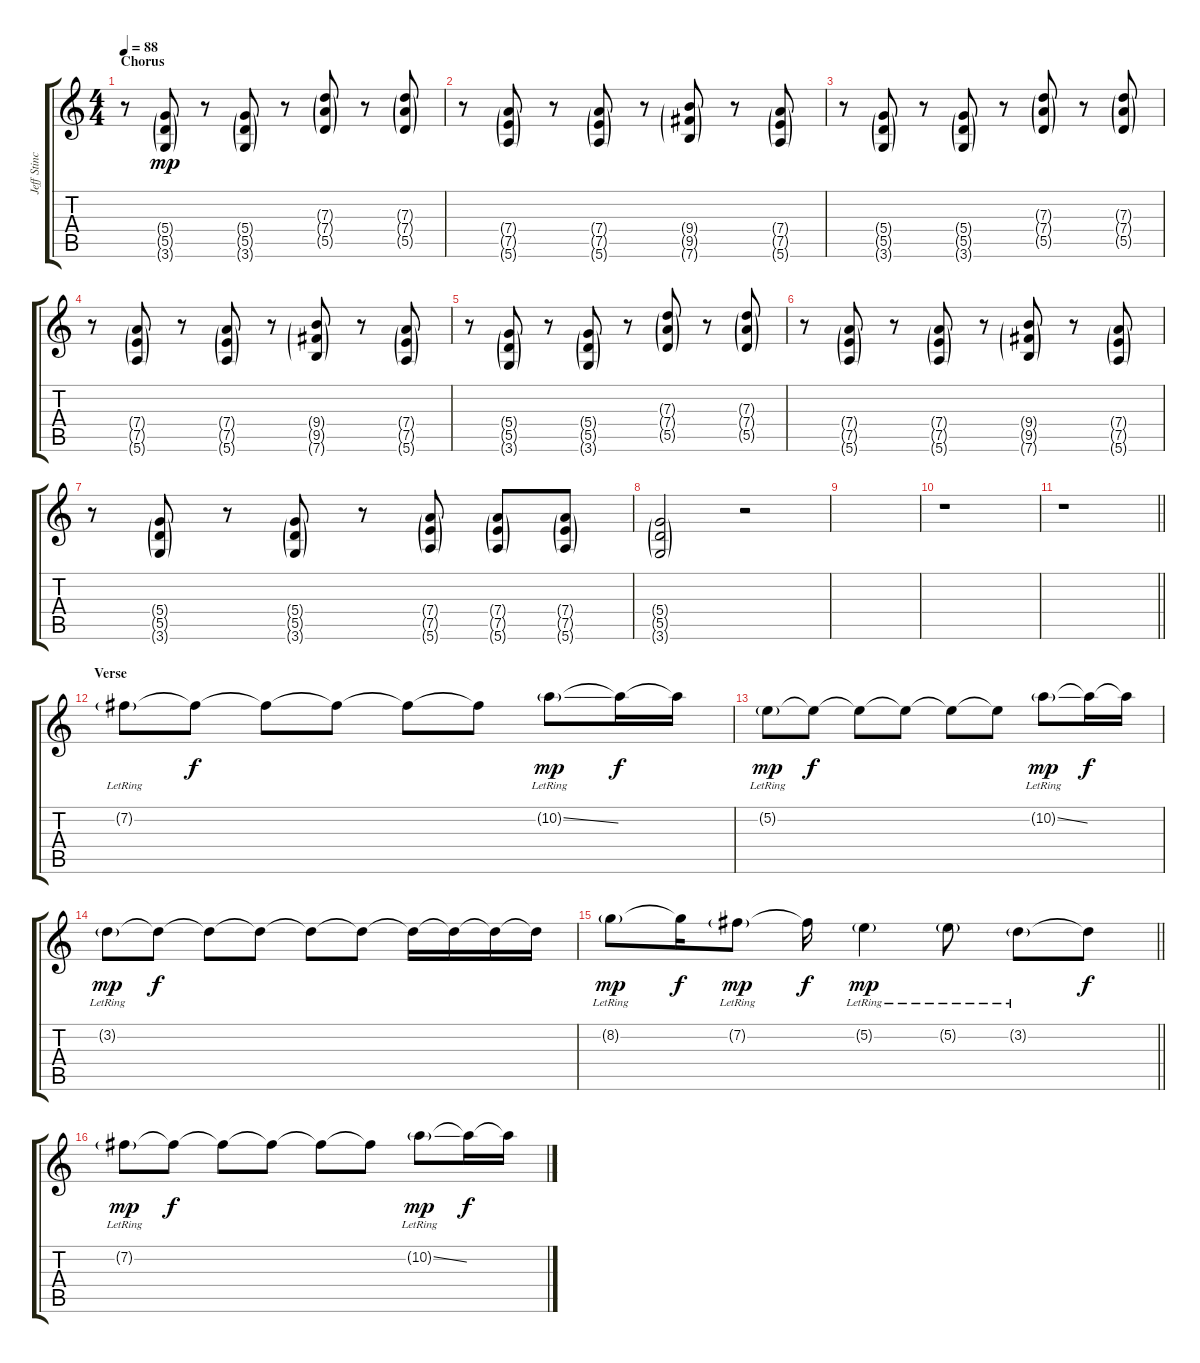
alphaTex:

\track ("Jeff Stinco" "Jeff Stinc") {instrument overdrivenguitar}
\staff {score tabs}
\tuning (E4 B3 G3 D3 A2 E2) {hide}
\ts (4 4)
\section ("" "Chorus")
\tempo 88
\clef g2
\ks c
r.8{dy mp} (5.4{g} 5.5{g} 3.6{g}).8 r.8 (5.4{g} 5.5{g} 3.6{g}).8 r.8 (7.3{g} 7.4{g} 5.5{g}).8 r.8 (7.3{g} 7.4{g} 5.5{g}).8 |
r.8 (7.4{g} 7.5{g} 5.6{g}).8 r.8 (7.4{g} 7.5{g} 5.6{g}).8 r.8 (9.4{g} 9.5{g} 7.6{g}).8 r.8 (7.4{g} 7.5{g} 5.6{g}).8 |
r.8 (5.4{g} 5.5{g} 3.6{g}).8 r.8 (5.4{g} 5.5{g} 3.6{g}).8 r.8 (7.3{g} 7.4{g} 5.5{g}).8 r.8 (7.3{g} 7.4{g} 5.5{g}).8 |
r.8 (7.4{g} 7.5{g} 5.6{g}).8 r.8 (7.4{g} 7.5{g} 5.6{g}).8 r.8 (9.4{g} 9.5{g} 7.6{g}).8 r.8 (7.4{g} 7.5{g} 5.6{g}).8 |
r.8 (5.4{g} 5.5{g} 3.6{g}).8 r.8 (5.4{g} 5.5{g} 3.6{g}).8 r.8 (7.3{g} 7.4{g} 5.5{g}).8 r.8 (7.3{g} 7.4{g} 5.5{g}).8 |
r.8 (7.4{g} 7.5{g} 5.6{g}).8 r.8 (7.4{g} 7.5{g} 5.6{g}).8 r.8 (9.4{g} 9.5{g} 7.6{g}).8 r.8 (7.4{g} 7.5{g} 5.6{g}).8 |
r.8 (5.4{g} 5.5{g} 3.6{g}).8 r.8 (5.4{g} 5.5{g} 3.6{g}).8 r.8 (7.4{g} 7.5{g} 5.6{g}).8 (7.4{g} 7.5{g} 5.6{g}).8 (7.4{g} 7.5{g} 5.6{g}).8 |
(5.4{g} 5.5{g} 3.6{g}).2{volume 12} r.2 |
|
r.1 |
\barLineRight lightlight
r.1 |
\section ("" "Verse")
7.2{g lr}.8 7.2{t}.8{dy f} 7.2{t}.8 7.2{t}.8 7.2{t}.8 7.2{t}.8 10.2{ss g lr}.8{dy mp} 10.2{t}.16{dy f} 10.2{t}.16 |
5.2{g lr}.8{dy mp} 5.2{t}.8{dy f} 5.2{t}.8 5.2{t}.8 5.2{t}.8 5.2{t}.8 10.2{ss g lr}.8{dy mp} 10.2{t}.16{dy f} 10.2{t}.16 |
3.2{g lr}.8{dy mp} 3.2{t}.8{dy f} 3.2{t}.8 3.2{t}.8 3.2{t}.8 3.2{t}.8 3.2{t}.16 3.2{t}.16 3.2{t}.16 3.2{t}.16 |
\barLineRight lightlight
8.2{g lr}.8{dy mp} 8.2{t}.16{dy f} 7.2{g lr}.8{dy mp} 7.2{t}.16{dy f} 5.2{g lr}.4{dy mp} 5.2{g lr}.8 3.2{g lr}.8 3.2{t}.8{dy f} |
7.2{g lr}.8{dy mp} 7.2{t}.8{dy f} 7.2{t}.8 7.2{t}.8 7.2{t}.8 7.2{t}.8 10.2{ss g lr}.8{dy mp} 10.2{t}.16{dy f} 10.2{t}.16
